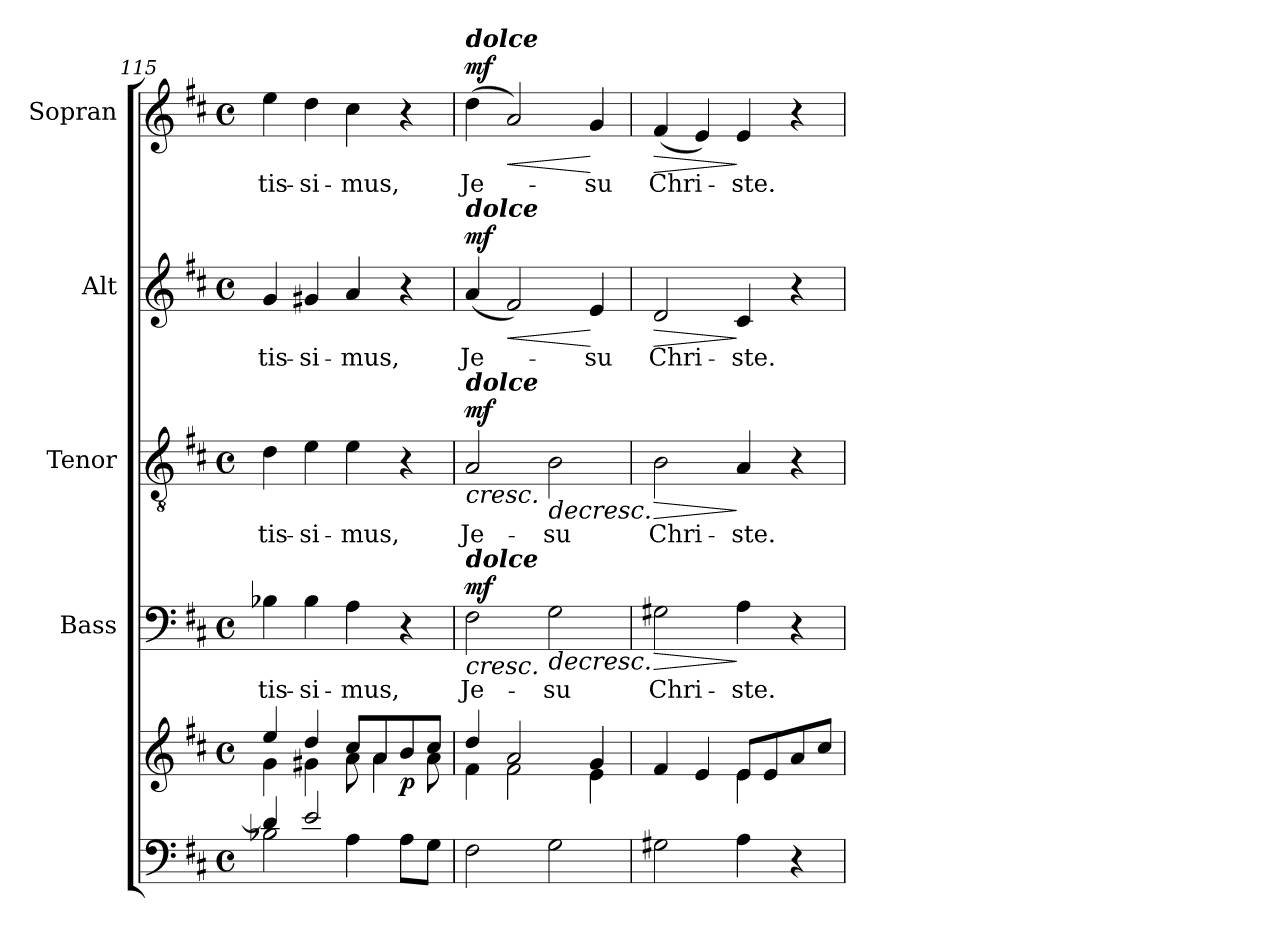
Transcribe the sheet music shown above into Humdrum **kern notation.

**kern	**kern	**dynam	**kern	**text	**dynam	**kern	**text	**dynam	**kern	**text	**dynam	**kern	**text	**dynam
*part5	*part5	*part5	*part4	*part4	*part4	*part3	*part3	*part3	*part2	*part2	*part2	*part1	*part1	*part1
*staff6	*staff5	*staff5/6	*staff4	*staff4	*staff4	*staff3	*staff3	*staff3	*staff2	*staff2	*staff2	*staff1	*staff1	*staff1
*	*	*	*I"Bass	*	*	*I"Tenor	*	*	*I"Alt	*	*	*I"Sopran	*	*
*	*	*	*I'B.	*	*	*I'T.	*	*	*I'A.	*	*	*I'S.	*	*
*clefF4	*clefG2	*	*clefF4	*	*	*clefGv2	*	*	*clefG2	*	*	*clefG2	*	*
*k[f#c#]	*k[f#c#]	*	*k[f#c#]	*	*	*k[f#c#]	*	*	*k[f#c#]	*	*	*k[f#c#]	*	*
*D:	*D:	*	*D:	*	*	*D:	*	*	*D:	*	*	*D:	*	*
*M4/4	*M4/4	*	*M4/4	*	*	*M4/4	*	*	*M4/4	*	*	*M4/4	*	*
*met(c)	*met(c)	*	*met(c)	*	*	*met(c)	*	*	*met(c)	*	*	*met(c)	*	*
=115	=115	=115	=115	=115	=115	=115	=115	=115	=115	=115	=115	=115	=115	=115
*^	*^	*	*	*	*	*	*	*	*	*	*	*	*	*
!	!	!	!	!	!	!LO:LY:b	!	!	!LO:LY:b	!	!	!LO:LY:b	!	!	!LO:LY:b	!
4d/]	2B-X\	4ee/	4g\	.	4B-X\	-tis-	.	4d\	-tis-	.	4g/	-tis-	.	4ee\	-tis-	.
!	!	!	!	!	!	!LO:LY:b	!	!	!LO:LY:b	!	!	!LO:LY:b	!	!	!LO:LY:b	!
2e/	.	4dd/	4g#X\	.	4B-\	-si-	.	4e\	-si-	.	4g#X/	-si-	.	4dd\	-si-	.
!	!	!	!	!	!	!LO:LY:b	!	!	!LO:LY:b	!	!	!LO:LY:b	!	!	!LO:LY:b	!
.	4A\	8cc#/L	8a\	.	4A\	-mus,	.	4e\	-mus,	.	4a/	-mus,	.	4cc#\	-mus,	.
.	.	8a/	4a\	.	.	.	.	.	.	.	.	.	.	.	.	.
!	!	!	!	!LO:DY:b	!	!	!	!	!	!	!	!	!	!	!	!
4ryy	8A\L	8b/	.	p	4r	.	.	4r	.	.	4r	.	.	4r	.	.
.	8G\J	8cc#/J	8a\	.	.	.	.	.	.	.	.	.	.	.	.	.
=116	=116	=116	=116	=116	=116	=116	=116	=116	=116	=116	=116	=116	=116	=116	=116	=116
!	!	!	!	!	!	!	!	!	!	!	!	!	!	!LO:TX:a:Bi:t=dolce	!	!
!	!	!	!	!	!	!	!	!	!	!	!LO:TX:a:Bi:t=dolce	!	!	!	!	!
!	!	!	!	!	!	!	!	!LO:TX:a:Bi:t=dolce	!	!	!	!	!	!	!	!
!	!	!	!	!	!LO:TX:a:Bi:t=dolce	!	!	!	!	!	!	!	!	!	!	!
!	!	!	!	!	!	!LO:LY:b	!LO:HP:b	!	!LO:LY:b	!LO:HP:b	!	!LO:LY:b	!	!	!LO:LY:b	!
!	!	!	!	!	!	!	!LO:DY:n=1:a	!	!	!LO:DY:n=1:a	!	!	!LO:DY:a	!	!	!LO:DY:a
*v	*v	*	*	*	*	*	*	*	*	*	*	*	*	*	*	*
2F#\	4dd/	4f#\	.	2F#\	Je-	< mf	2A/	Je-	< mf	(<4a/	Je-	mf	(>4dd\	Je-	mf
!	!	!	!	!	!	!	!	!	!	!	!	!LO:HP:b	!	!	!
!	!	!	!	!	!	!	!	!	!	!	!	!LO:HP:n=1:b	!	!	!LO:HP:b
!	!	!	!	!	!	!	!	!	!	!	!	!	!	!	!LO:HP:n=1:b
.	2a/	2f#\	.	.	.	.	.	.	.	2f#/)	.	< >	2a/)	.	< >
!	!	!	!	!	!LO:LY:b	!LO:HP:b	!	!LO:LY:b	!LO:HP:b	!	!	!	!	!	!
2G\	.	.	.	2G\	-su	>	2B\	-su	>	.	.	.	.	.	.
!	!	!	!	!	!	!	!	!	!	!	!LO:LY:b	!	!	!LO:LY:b	!
.	4g/	4e\	.	.	.	.	.	.	.	4e/	-su	[	4g/	-su	[
*	*v	*v	*	*	*	*	*	*	*	*	*	*	*	*	*
.	.	.	.	.	[	.	.	[	.	.	]	.	.	]
=117	=117	=117	=117	=117	=117	=117	=117	=117	=117	=117	=117	=117	=117	=117
*	*^	*	*	*	*	*	*	*	*	*	*	*	*	*
!	!	!	!	!	!LO:LY:b	!LO:HP:b	!	!LO:LY:b	!LO:HP:b	!	!LO:LY:b	!LO:HP:b	!	!LO:LY:b	!LO:HP:b
2G#X\	4f#/	2ryy	.	2G#X\	Chri-	>	2B\	Chri-	>	2d/	Chri-	>	(<4f#/	Chri-	>
.	4e/	.	.	.	.	.	.	.	.	.	.	.	4e/)	.	.
!	!	!	!	!	!LO:LY:b	!	!	!LO:LY:b	!	!	!LO:LY:b	!	!	!LO:LY:b	!
4A\	8e/L	4e\	.	4A\	-ste.	]	4A/	-ste.	]	4c#/	-ste.	]	4e/	-ste.	]
.	8e/	.	.	.	.	.	.	.	.	.	.	.	.	.	.
4r	8a/	4ryy	.	4r	.	]	4r	.	]	4r	.	.	4r	.	.
.	8cc#/J	.	.	.	.	.	.	.	.	.	.	.	.	.	.
*	*v	*v	*	*	*	*	*	*	*	*	*	*	*	*	*
=	=	=	=	=	=	=	=	=	=	=	=	=	=	=
*-	*-	*-	*-	*-	*-	*-	*-	*-	*-	*-	*-	*-	*-	*-
